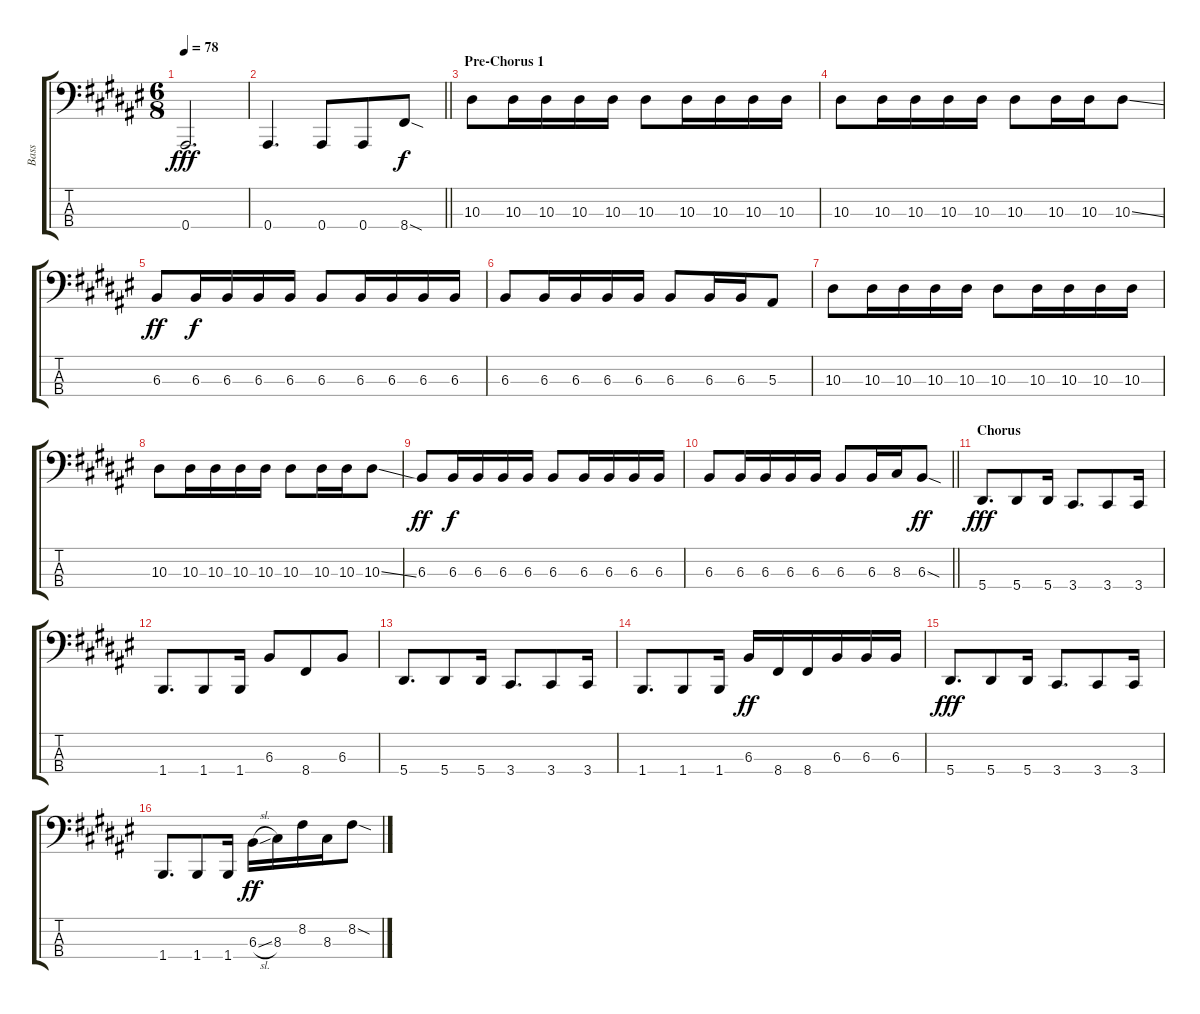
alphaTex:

\track ("Bass" "Bass") {instrument electricbassfinger}
\staff {score tabs}
\tuning (Eb2 Bb1 F1 Bb0) {hide}
\ts (6 8)
\tempo 78
\clef f4
\ks d#minor
0.4.2{d dy fff} |
\barLineRight lightlight
0.4.4{d} 0.4.8 0.4.8 8.4{sod}.8{dy f} |
\section ("" "Pre-Chorus 1")
10.3.8{volume 13} 10.3.16 10.3.16 10.3.16 10.3.16 10.3.8 10.3.16 10.3.16 10.3.16 10.3.16 |
10.3.8 10.3.16 10.3.16 10.3.16 10.3.16 10.3.8 10.3.16 10.3.16 10.3{ss}.8 |
6.3.8{dy ff} 6.3.16{dy f} 6.3.16 6.3.16 6.3.16 6.3.8 6.3.16 6.3.16 6.3.16 6.3.16 |
6.3.8 6.3.16 6.3.16 6.3.16 6.3.16 6.3.8 6.3.16 6.3.16 5.3.8 |
10.3.8 10.3.16 10.3.16 10.3.16 10.3.16 10.3.8 10.3.16 10.3.16 10.3.16 10.3.16 |
10.3.8 10.3.16 10.3.16 10.3.16 10.3.16 10.3.8 10.3.16 10.3.16 10.3{ss}.8 |
6.3.8{dy ff} 6.3.16{dy f} 6.3.16 6.3.16 6.3.16 6.3.8 6.3.16 6.3.16 6.3.16 6.3.16 |
\barLineRight lightlight
6.3.8 6.3.16 6.3.16 6.3.16 6.3.16 6.3.8 6.3.16 8.3.16 6.3{sod}.8{dy ff} |
\section ("" "Chorus")
5.4.8{d dy fff volume 15} 5.4.8 5.4.16 3.4.8{d} 3.4.8 3.4.16 |
1.4.8{d} 1.4.8 1.4.16 6.3.8 8.4.8 6.3.8 |
5.4.8{d} 5.4.8 5.4.16 3.4.8{d} 3.4.8 3.4.16 |
1.4.8{d} 1.4.8 1.4.16 6.3.16{dy ff} 8.4.16 8.4.16 6.3.16 6.3.16 6.3.16 |
5.4.8{d dy fff} 5.4.8 5.4.16 3.4.8{d} 3.4.8 3.4.16 |
1.4.8{d} 1.4.8 1.4.16 6.3{sl}.16{dy ff} 8.3.16 8.2.16 8.3.16 8.2{sod}.8
